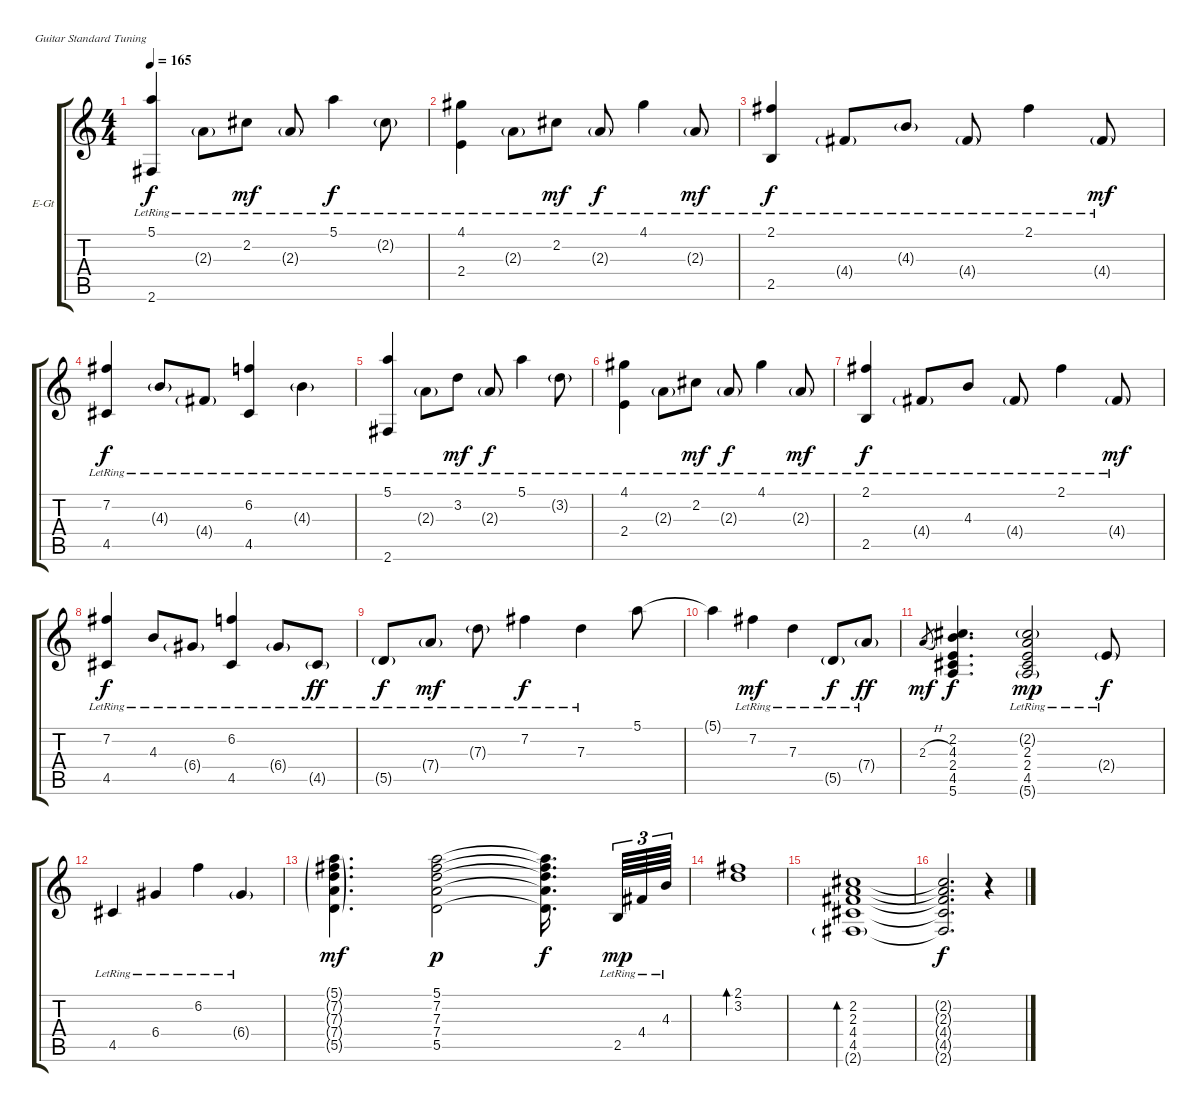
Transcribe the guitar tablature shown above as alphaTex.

\defaultSystemsLayout 4
\bracketExtendMode groupsimilarinstruments
\firstSystemTrackNameOrientation horizontal
\otherSystemsTrackNameOrientation horizontal
\track ("Electric Guitar" "E-Gt") {instrument electricguitarclean}
\staff {score tabs}
\tuning (E4 B3 G3 D3 A2 E2)
\ts (4 4)
\tempo 165
\clef g2
\ks c
(5.1{lr} 2.6{lr}).4{dy f instrument electricguitarclean} 2.3{g lr}.8 2.2{lr}.8{dy mf} 2.3{g lr}.8 5.1{lr}.4{dy f} 2.2{g lr}.8 |
(4.1{lr} 2.4{lr}).4 2.3{g lr}.8 2.2{lr}.8{dy mf} 2.3{g lr}.8{dy f} 4.1{lr}.4 2.3{g lr}.8{dy mf} |
(2.1{lr} 2.5{lr}).4{dy f} 4.4{g lr}.8 4.3{g lr}.8 4.4{g lr}.8 2.1{lr}.4 4.4{g lr}.8{dy mf} |
(7.2{lr} 4.5{lr}).4{dy f} 4.3{g lr}.8 4.4{g lr}.8 (6.2{lr} 4.5{lr}).4 4.3{g lr}.4 |
(5.1{lr} 2.6{lr}).4 2.3{g lr}.8 3.2{lr}.8{dy mf} 2.3{g lr}.8{dy f} 5.1{lr}.4 3.2{g lr}.8 |
(4.1{lr} 2.4{lr}).4 2.3{g lr}.8 2.2{lr}.8{dy mf} 2.3{g lr}.8{dy f} 4.1{lr}.4 2.3{g lr}.8{dy mf} |
(2.1{lr} 2.5{lr}).4{dy f} 4.4{g lr}.8 4.3{lr}.8 4.4{g lr}.8 2.1{lr}.4 4.4{g lr}.8{dy mf} |
(7.2{lr} 4.5{lr}).4{dy f} 4.3{lr}.8 6.4{g lr}.8 (6.2{lr} 4.5{lr}).4 6.4{g lr}.8 4.5{g lr}.8{dy ff} |
5.5{g lr}.8{dy f} 7.4{g lr}.8{dy mf} 7.3{g lr}.8 7.2{lr}.4{dy f} 7.3{lr}.4 5.1.8 |
5.1{t}.4 7.2{lr}.4{dy mf} 7.3{lr}.4 5.5{g lr}.8{dy f} 7.4{g lr}.8{dy ff} |
2.3{h}.8{gr dy mf} (2.2 4.3 2.4 4.5 5.6).4{d dy f} (2.2{g lr} 2.3{lr} 2.4 4.5{lr} 5.6{g lr}).2{dy mp} 2.4{g lr}.8{dy f} |
4.5{lr}.4 6.4{lr}.4 6.2{lr}.4 6.4{g lr}.4 |
(5.1{g} 7.2{g} 7.3{g} 7.4{g} 5.5{g}).4{d dy mf} (5.1 7.2 7.3 7.4 5.5).2{dy p} (5.1{t} 7.2{t} 7.3{t} 7.4{t} 5.5{t}).16{d dy f} 2.5{lr}.64{tu (3 2) dy mp} 4.4{lr}.64{tu (3 2)} 4.3{lr}.64{tu (3 2)} |
(2.1 3.2).1{bd 30} |
(2.2 2.3 4.4 4.5 2.6{g}).1{bd 240} |
(2.2{t} 2.3{t} 4.4{t} 4.5{t} 2.6{t}).2{d dy f} r.4
